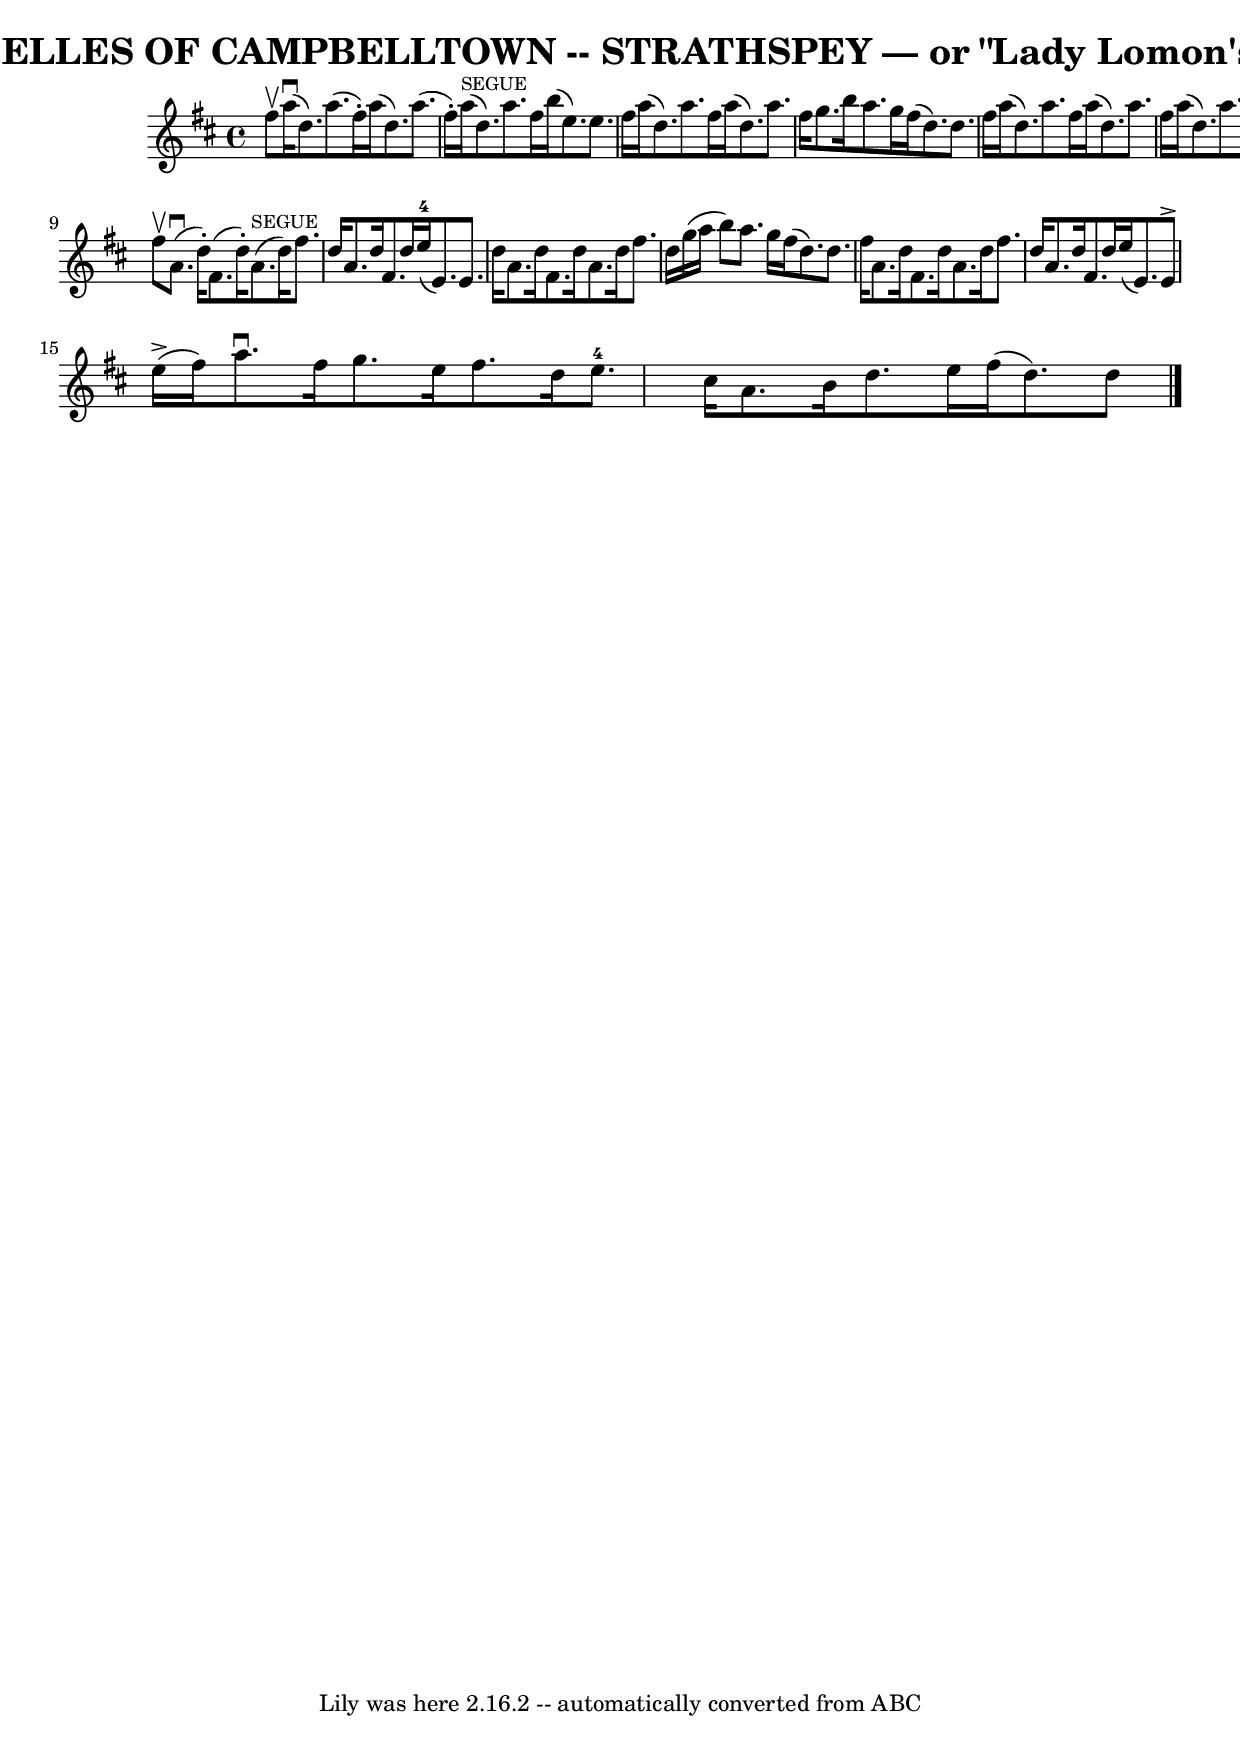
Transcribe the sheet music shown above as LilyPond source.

\version "2.16.2"
\include "Mammoth.ily"
\header {
  %% book = "Ryan's Mammoth Collection of Fiddle Tunes"
  crossRefNumber = "1"
  footnotes = ""
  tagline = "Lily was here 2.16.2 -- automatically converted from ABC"
  title = "BELLES OF CAMPBELLTOWN -- STRATHSPEY — or \"Lady Lomon's\""

}
voicedefault =  {


  \override Staff.TimeSignature #'style = #'C
  \time 4/4 % %slurgraces 1
  
  \key d \major
  fis''8^\upbow   |
  a''16 (^\downbow d''8.)   
  a''8. (fis''16 -.) a''16 (d''8.) a''8. (fis''16 -.)   
  |
  a''16^\segue(d''8.) a''8. fis''16 b''16 (e''8.  -) e''8. fis''16    |
  a''16 (d''8.) a''8. fis''16    
  a''16 (d''8.) a''8. fis''16    |
  g''8. b''16 a''8.    
  g''16 fis''16 (d''8.) d''8. fis''16    |
  a''16 (
  d''8.) a''8. fis''16 a''16 (d''8.) a''8. fis''16    
  |
  a''16 (d''8.) a''8. fis''16 b''16 (e''8.)   
  e''8. fis''16    |
  a''16 (d''8.) a''8. fis''16    
  a''16 (d''8.) a''8. fis''16    |
  g''8. b''16 a''8.    
  g''16 fis''16 (d''8.) d''8    \bar "|." fis''8^\upbow   
  |
  a'8. (^\downbow d''16 -.) fis'8. (d''16 -.) a'8.^\segue(d''16) fis''8. d''16    |
  a'8. d''16 fis'8.  
  d''16 e''16-4(e'8.) e'8. d''16    |
  a'8.    
  d''16 fis'8. d''16 a'8. d''16 fis''8. d''16    |
  
  g''16 (a''16 b''8) a''8. g''16 fis''16 (d''8.) d''8.   
  fis''16    |
  a'8. d''16 fis'8. d''16 a'8. d''16    
  fis''8. d''16    |
  a'8. d''16 fis'8. d''16 e''16 (
  e'8.) e'8^\accent e''16 (^\accent fis''16)   |
  a''8.^\downbow fis''16 g''8. e''16 fis''8. d''16 e''8.-4   
  cis''16    |
  a'8. b'16 d''8. e''16 fis''16 (d''8.)   
  d''8    \bar "|."   

}

\score{
  <<

    \context Staff="default"
    {
      \voicedefault 
      
    }

  >>
  \layout {
    
  }
  \midi {
  }

}
